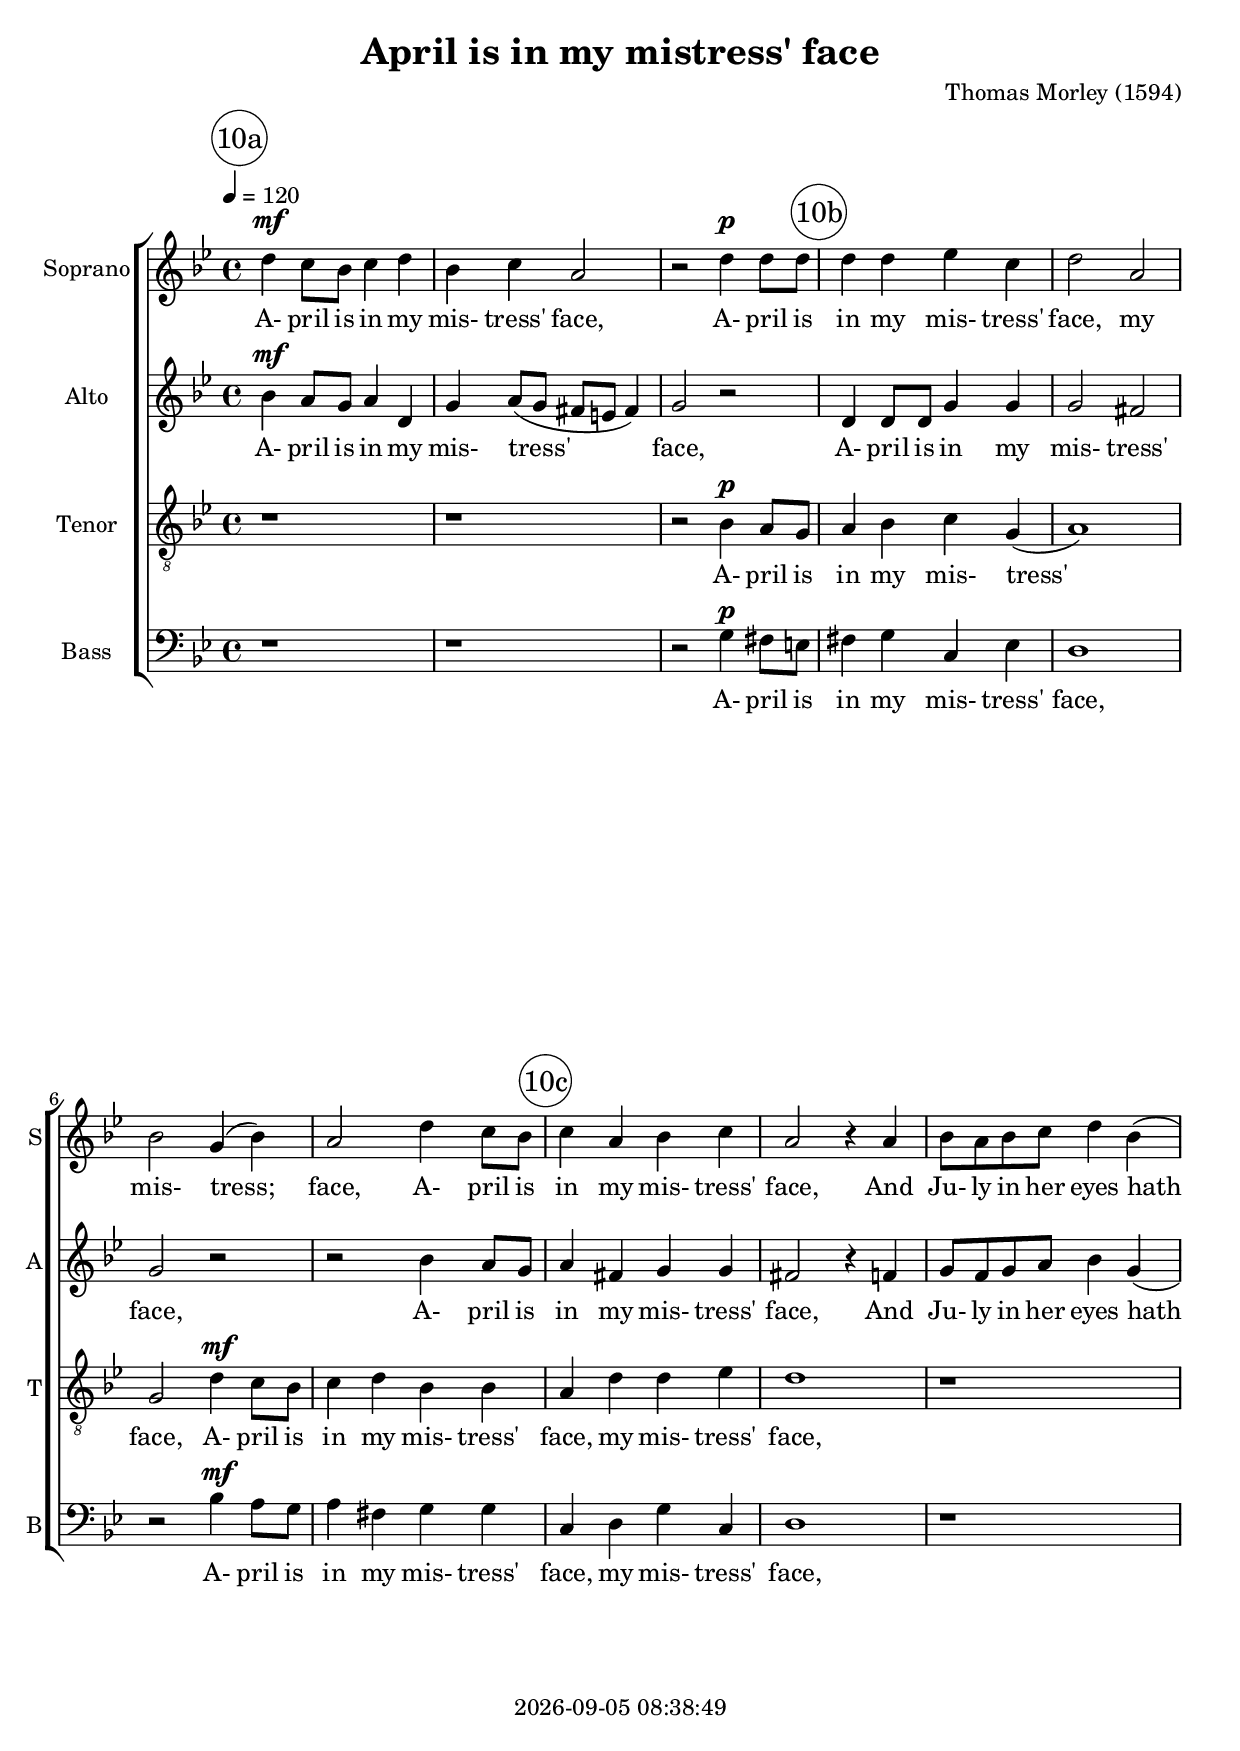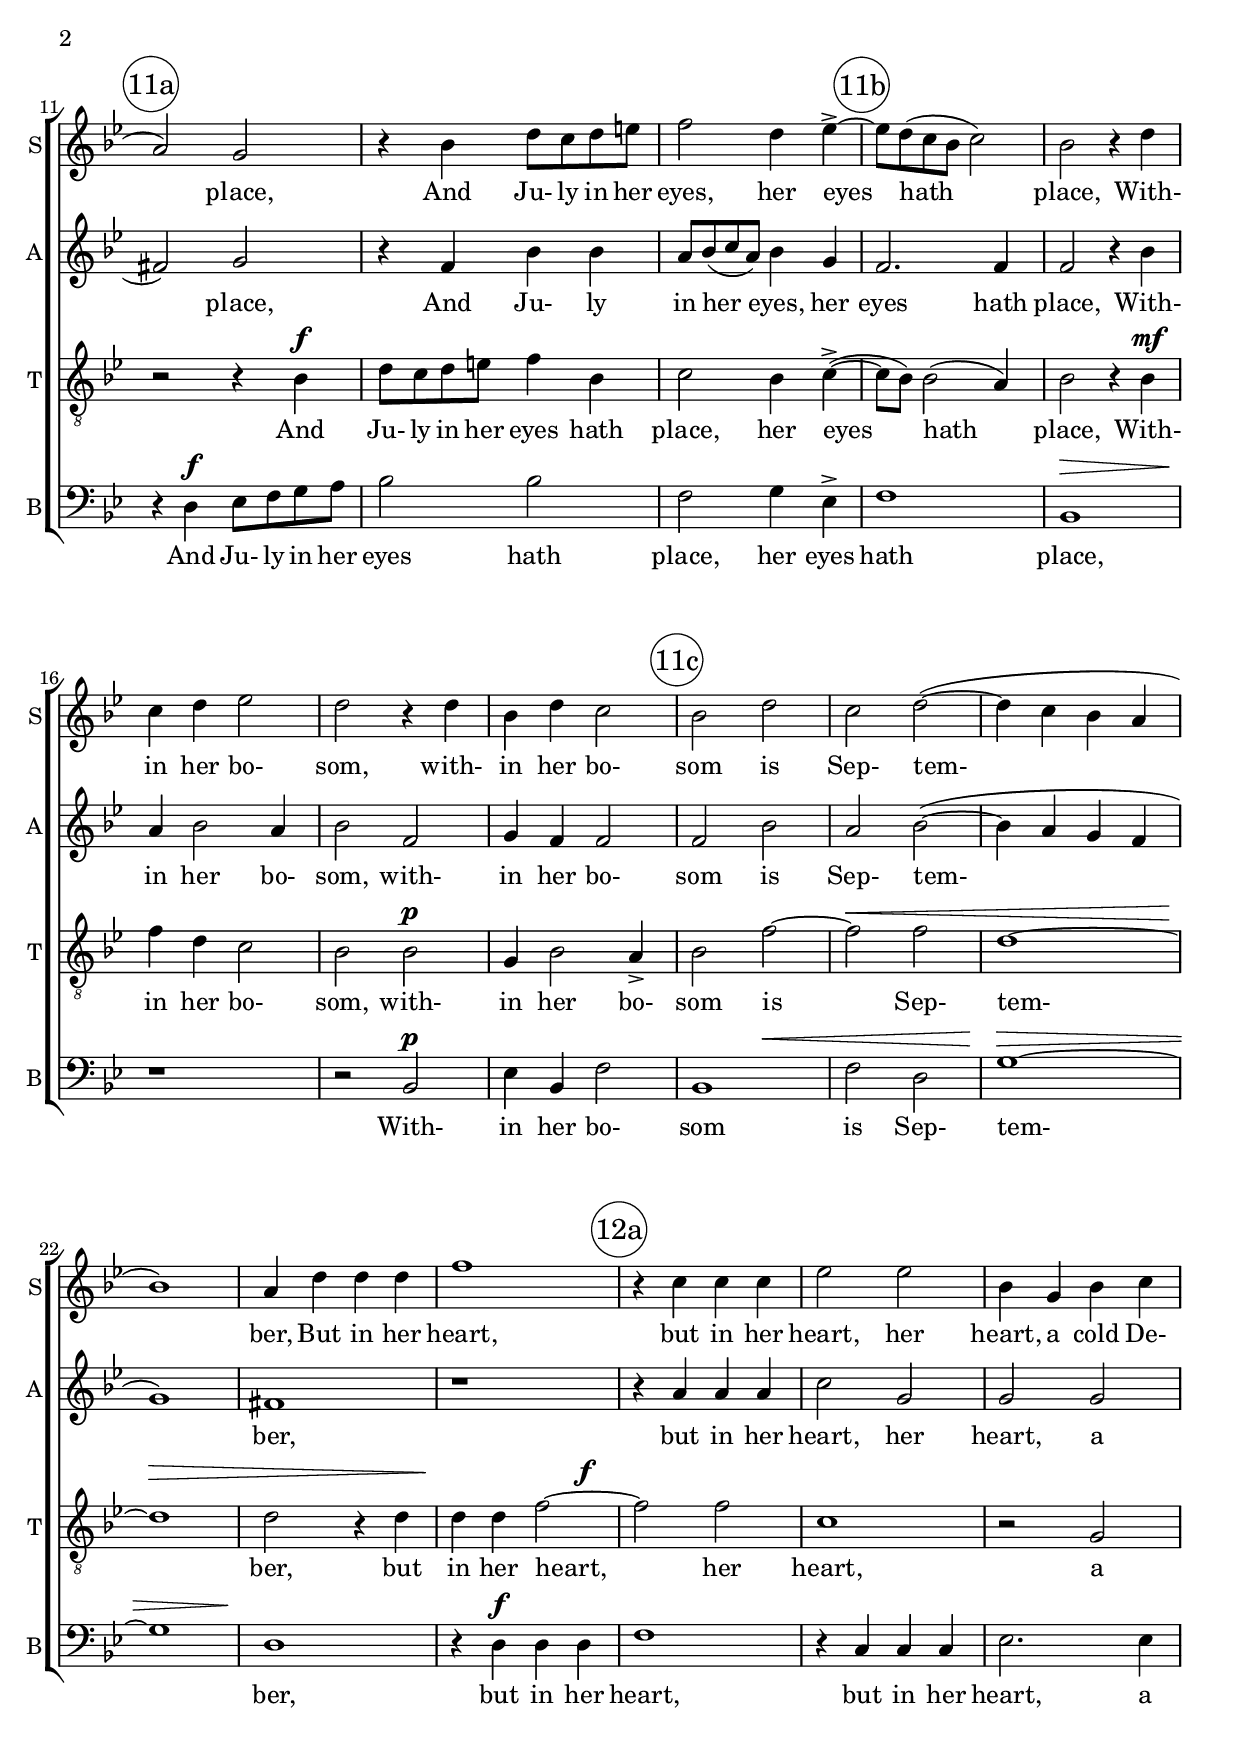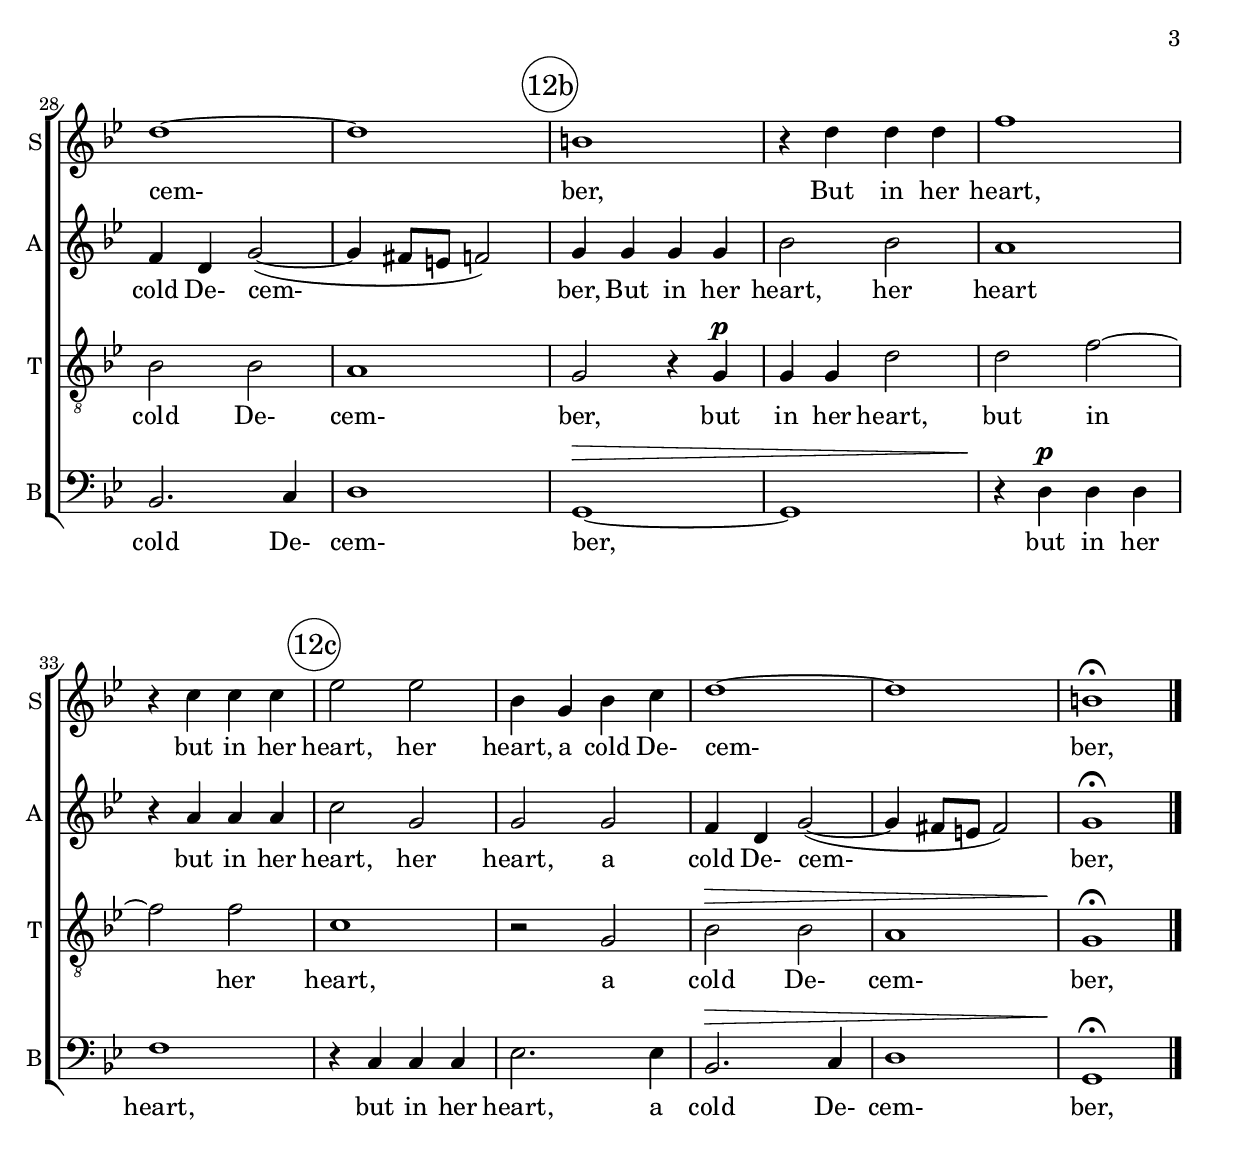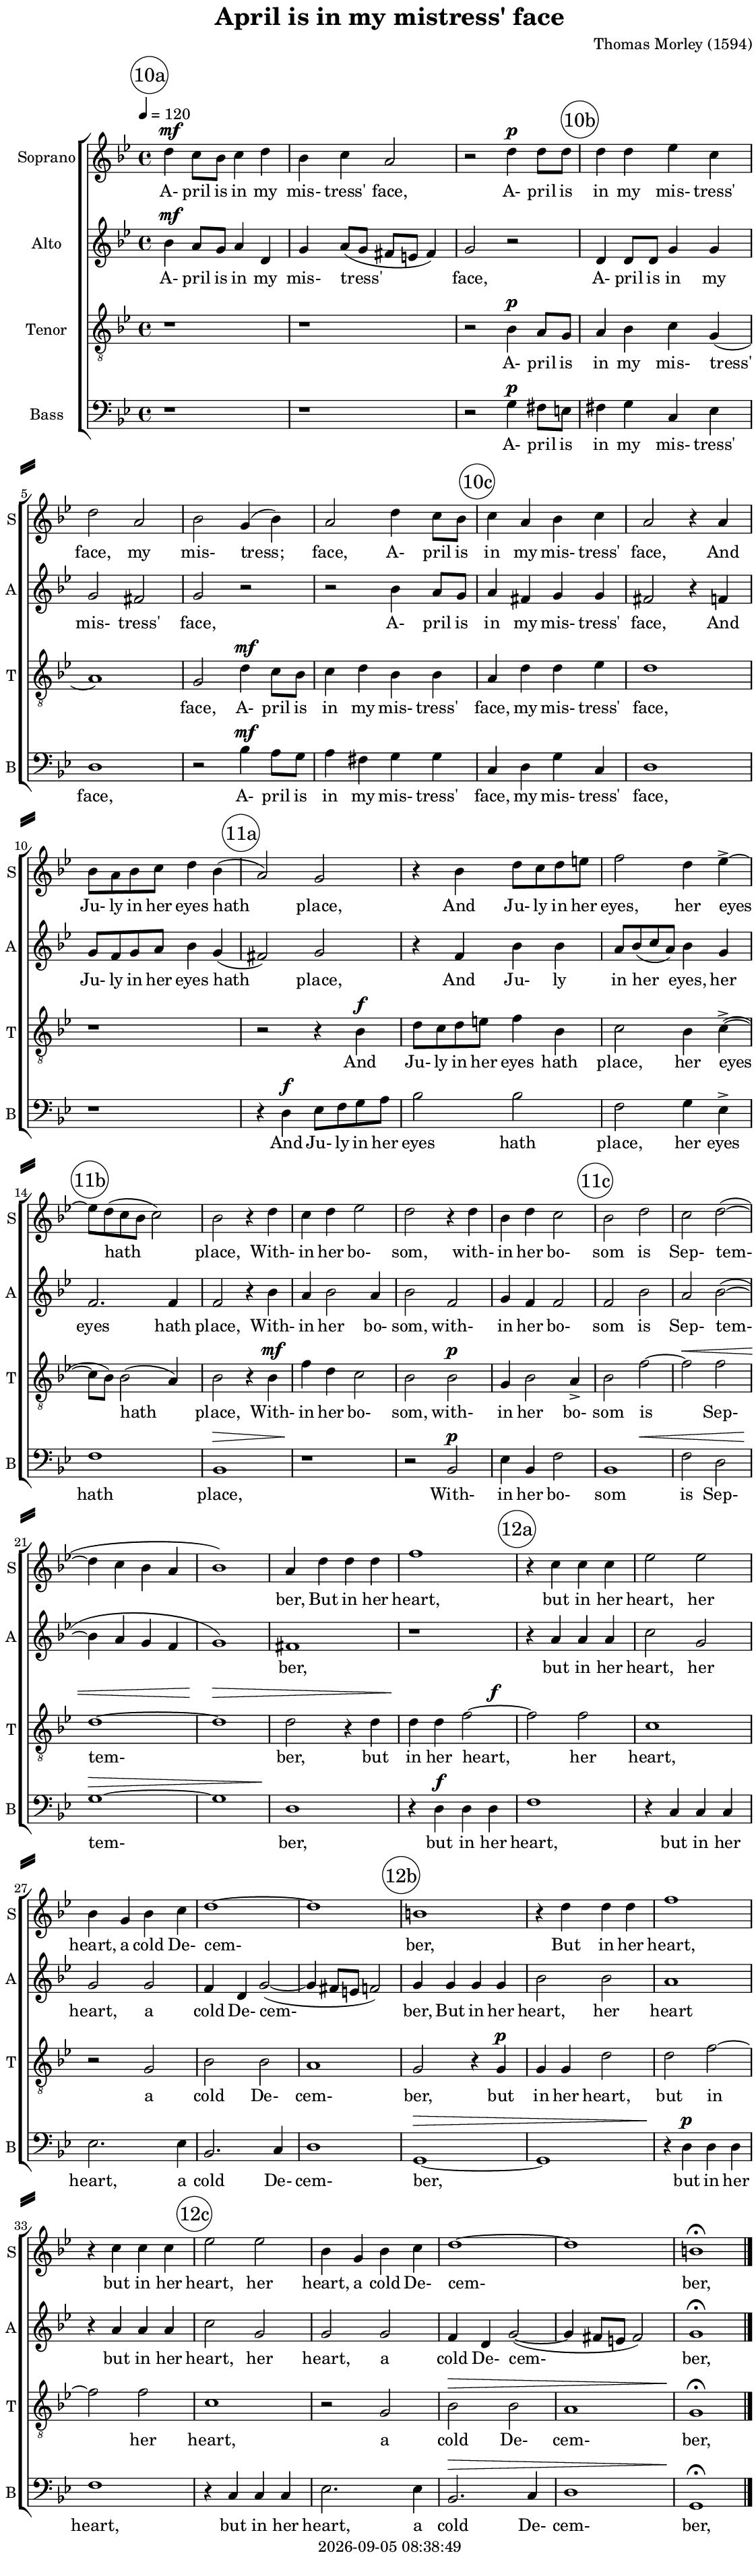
\version "2.19.82"

today = #(strftime "%Y-%m-%d %H:%M:%S" (localtime (current-time)))

\header {
% centered at top
%  dedication  = "dedication"
  title       = "April is in my mistress' face"
%  subtitle    = "subtitle"
%  subsubtitle = "subsubtitle"
%  instrument  = "instrument"
  
% arrangement of following lines:
%
%  poet    composer
%  meter   arranger
%  piece       opus

  composer    = "Thomas Morley (1594)"
%  arranger    = "arranger"
%  opus        = "opus"

%  poet        = "poet"
%  meter       = "meter"
%  piece       = "piece"

% centered at bottom
% tagline     = "tagline" % default lilypond version
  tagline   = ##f
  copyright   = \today
}

% #(set-global-staff-size 16)

% \paper {
%   #(set-paper-size "a4")
%   line-width = 180\mm
%   left-margin = 20\mm
%   bottom-margin = 10\mm
%   top-margin = 10\mm
% }

global = {
  \key bes \major
  \time 4/4
  \tempo 4=120
}

colour = {
  \override NoteHead.color   = #red
  \override Stem.color       = #red
  \override Beam.color       = #red
  \override Accidental.color = #red
  \override Slur.color       = #red
  \override Tie.color        = #red
  \override Dots.color       = #red
}

black = {
  \override NoteHead.color   = #black
  \override Stem.color       = #black
  \override Beam.color       = #black
  \override Accidental.color = #black
  \override Slur.color       = #black
  \override Tie.color        = #black
  \override Dots.color       = #black
}

RehearsalTrack = {
%  \set Score.currentBarNumber = #5
%  \mark \markup { \box 5 }
  \mark \markup { \circle "10a" } s1*3
  \mark \markup { \circle "10b" } s1*4
  \mark \markup { \circle "10c" } s1*3
  \mark \markup { \circle "11a" } s1*3
  \mark \markup { \circle "11b" } s1*5
  \mark \markup { \circle "11c" } s1*6
  \mark \markup { \circle "12a" } s1*5
  \mark \markup { \circle "12b" } s1*4
  \mark \markup { \circle "12c" } s1*5
}

soprano = \relative c'' {
  \global
  d4 c8 bes c4 d
  bes4 c a2
  r2 d4 d8 d
  d4 d ees c
  d2 a
  bes2 g4(bes)
  a2 d4 c8 bes
  c4 a bes c
  a2 r4 a
  bes8 a bes c d4 bes(
  a2) g
  r4 bes d8 c d e
  f2 d4 ees-> ~
  ees8 d(c bes c2)
  bes2 r4 d
  c4 d ees2
  d2 r4 d
  bes4 d c2
  bes2 d
  c2 d~(
  d4 c bes a
  bes1)
  a4 d d d
  f1
  r4 c c c
  ees2 ees
  bes4 g bes c
  d1~
  d1
  b1
  r4 d d d
  f1
  r4 c c c
  ees2 ees
  bes4 g bes c
  d1~
  d1
  b1-\fermata
  \bar "|."
}

dynamicsSop = {
  s1\mf
  s1
  s2 s\p
}

wordsSop = \lyricmode {
  A- pril is in my mis- tress' face,
  A- pril is in my mis- tress' face,
  my mis- tress; face,
  A- pril is in my mis- tress' face,
  And Ju- ly in her eyes hath place,
  And Ju- ly in her eyes, her eyes hath place,
  With- in her bo- som,
  with- in her bo- som is Sep- tem- ber,
  But in her heart,
  but in her heart, her heart, a cold De- cem- ber,
  But in her heart,
  but in her heart, her heart, a cold De- cem- ber,
}

wordsSopMidi = \lyricmode {
  "A" "pril " "is " "in " "my " mis "tress' " "face, "
  "\nA" "pril " "is " "in " "my " mis "tress' " "face, "
  "\nmy " mis "tress; " "face, "
  "\nA" "pril " "is " "in " "my " mis "tress' " "face, "
  "\nAnd " Ju "ly " "in " "her " "eyes " "hath " "place, "
  "\nAnd " Ju "ly " "in " "her " "eyes, " "her " "eyes " "hath " "place, "
  "\nWith" "in " "her " bo "som, "
  "\nwith" "in " "her " bo "som " "is " Sep tem "ber, "
  "\nBut " "in " "her " "heart, "
  "\nbut " "in " "her " "heart, " "her " "heart, " "a " "cold " De cem "ber, "
  "\nBut " "in " "her " "heart, "
  "\nbut " "in " "her " "heart, " "her " "heart, " "a " "cold " De cem "ber, "
}

alto = \relative c'' {
  \global
  bes4 a8 g a4 d,
  g4 a8( g fis e fis4)
  g2 r
  d4 d8 d g4 g
  g2 fis % 5
  g2 r
  r2 bes4 a8 g
  a4 fis g g
  fis2 r4 f
  g8 f g a bes4 g4( % 10
  fis2) g
  r4 f bes bes
  a8 bes(c a) bes4 g
  f2. f4 f2 r4 bes
  a4 bes2 a4 bes2 f % 15
  g4 f f2
  f2 bes
  a2 bes~(
  bes4 a g f
  g1) % 20
  fis1
  r1
  r4 a a a
  c2 g
  g2 g % 25
  f4 d g2~(
  g4 fis8 e f2)
  g4 g g g
  bes2 bes
  a1 % 30
  r4 a a a
  c2 g
  g2 g
  f4 d g2~(
  g4 fis8 e fis2) % 35
  g1-\fermata
%  \bar "|."
}

wordsAlto = \lyricmode {
  A- pril is in my mis- tress' face,
  A- pril is in my mis- tress' face,
  A- pril is in my mis- tress' face,
  And Ju- ly in her eyes hath place,
  And Ju- ly in her eyes, her eyes hath place,
  With- in her bo- som,
  with- in her bo- som is Sep- tem- ber,
  but in her heart, her heart, a cold De- cem- ber,
  But in her heart, her heart
  but in her heart, her heart, a cold De- cem- ber,
}

wordsAltoMidi = \lyricmode {
  "A" "pril " "is " "in " "my " mis "tress' " "face, "
  "\nA" "pril " "is " "in " "my " mis "tress' " "face, "
  "\nA" "pril " "is " "in " "my " mis "tress' " "face, "
  "\nAnd " Ju "ly " "in " "her " "eyes " "hath " "place, "
  "\nAnd " Ju "ly " "in " "her " "eyes, " "her " "eyes " "hath " "place, "
  "\nWith" "in " "her " bo "som, "
  "\nwith" "in " "her " bo "som " "is " Sep tem "ber, "
  "\nbut " "in " "her " "heart, " "her " "heart, " "a " "cold " De cem "ber, "
  "\nBut " "in " "her " "heart, " "her " "heart "
  "\nbut " "in " "her " "heart, " "her " "heart, " "a " "cold " De cem "ber, "
}

dynamicsAlto = {
  s1\mf
  s1
  s1
}

tenor = \relative c' {
  \global
  r1
  r1
  r2 bes4 a8 g
  a4 bes c g(
  a1)
  g2 d'4 c8 bes
  c4 d bes bes
  a4 d d ees
  d1
  r1
  r2 r4 bes
  d8 c d e f4 bes,
  c2 bes4 c->~(
  c8 bes) bes2(a4)
  bes2 r4 bes
  f'4 d c2
  bes2 bes
  g4 bes2 a4->
  bes2 f'~ % 2c
  f2 f
  d1~
  d
  d2 r4 d
  d4 d f2~
  f2 f % 3a
  c1
  r2 g
  bes2 bes
  a1
  g2 r4 g % 12b
  g4 g d'2
  d2 f2~
  f2 f
  c1 % 12c
  r2 g
  bes2 bes
  a1
  g1-\fermata
  \bar "|."
}

dynamicsTenor = {
  s1
  s1
  s2 s\p
  s1
  s1
  s2 s\mf
  s1*4
  s2. s4\f
  s1*3
  s2. s4\mf
  s1
  s2 s\p
  s1
  s1 s\<
  s1
  s1\>
  s1
  s2.\! s4\f
  s1*5
  s2. s4\p
  s1*5
  s1\>
  s1
  s1\!
}

wordsTenor = \lyricmode {
  A- pril is in my mis- tress' face,
  A- pril is in my mis- tress' face,
  my mis- tress' face,
  And Ju- ly in her eyes hath place,
  her eyes hath place,
  With- in her bo- som,
  with- in her bo- som is Sep- tem- ber,
  but in her heart, her heart, a cold De- cem- ber,
  but in her heart, but in her heart, a cold De- cem- ber,
}

wordsTenorMidi = \lyricmode {
  "A" "pril " "is " "in " "my " mis "tress' " "face, "
  "\nA" "pril " "is " "in " "my " mis "tress' " "face, "
  "\nmy " mis "tress' " "face, "
  "\nAnd " Ju "ly " "in " "her " "eyes " "hath " "place, "
  "\nher " "eyes " "hath " "place, "
  "\nWith" "in " "her " bo "som, "
  "\nwith" "in " "her " bo "som " "is " Sep tem "ber, "
  "\nbut " "in " "her " "heart, " "her " "heart, " "a " "cold " De cem "ber, "
  "\nbut " "in " "her " "heart, " "but " "in " "her " "heart, " "a " "cold " De cem "ber, "
}

bass= \relative c' {
  \global
  r1
  r1
  r2 g4 fis8 e
  fis4 g c, ees
  d1
  r2 bes'4 a8 g
  a4 fis g g
  c,4 d g c, % 10c
  d1
  r1
  r4 d ees8 f g a % 11a
  bes2 bes
  f2 g4 ees->
  f1 % 11b
  bes,1
  r1
  r2 bes
  ees4 bes f'2
  bes,1 % 11c
  f'2 d
  g1~
  g1
  d1
  r4 d d d
  f1 % 12a
  r4 c c c
  ees2. ees4
  bes2. c4
  d1
  g,1~ % 12b
  g1
  r4 d' d d
  f1
  r4 c c c % 12c
  ees2. ees4
  bes2. c4
  d1
  g,1-\fermata
%  \bar "|."
}

dynamicsBass = {
  s1 % 10a
  s1
  s2 s\p
  s1*2 % 10b
  s2 s\mf
  s1
  s1*3 % 10c
  s4 s2.\f % 11a
  s1*2
  s1 % 11b
  s1\>
  s1\!
  s2 s\p
  s1
  s2 s\< % 11c
  s1
  s1\>
  s1
  s1\!
  s4 s2.\f
  s1*5 % 12a
  s1\> % 12b
  s1
  s4\! s2.\p
  s1
  s1*2 % 12c
  s1\>
  s1
  s1\!
}

wordsBass = \lyricmode {
  A- pril is in my mis- tress' face,
  A- pril is in my mis- tress' face,
  my mis- tress' face,
  And Ju- ly in her eyes hath place,
  her eyes hath place,
  With- in her bo- som is Sep- tem- ber,
  but in her heart, but in her heart, a cold De- cem- ber,
  but in her heart, but in her heart, a cold De- cem- ber,
}

wordsBassMidi = \lyricmode {
  "A" "pril " "is " "in " "my " mis "tress' " "face, "
  "\nA" "pril " "is " "in " "my " mis "tress' " "face, "
  "\nmy " mis "tress' " "face, "
  "\nAnd " Ju "ly " "in " "her " "eyes " "hath " "place, "
  "\nher " "eyes " "hath " "place, "
  "\nWith" "in " "her " bo "som " "is " Sep tem "ber, "
  "\nbut " "in " "her " "heart, " "but " "in " "her " "heart, " "a " "cold " De cem "ber, "
  "\nbut " "in " "her " "heart, " "but " "in " "her " "heart, " "a " "cold " De cem "ber, "
}

\book {
  \bookOutputSuffix "single"
  \score {
    <<
      \new ChoirStaff <<
                                % Single soprano staff
        \new Dynamics \dynamicsSop
        \new Staff \with { instrumentName = #"Soprano" shortInstrumentName = #"S" } <<
          \new Voice \RehearsalTrack
          \new Voice = "soprano" \soprano
          \new Lyrics \lyricsto "soprano" \wordsSop
        >>
                                % Single alto staff
        \new Dynamics \dynamicsAlto
        \new Staff \with { instrumentName = #"Alto" shortInstrumentName = #"A" } <<
          \new Voice = "alto" \alto
          \new Lyrics \lyricsto "alto" \wordsAlto
        >>
                                % Single tenor staff
        \new Dynamics \dynamicsTenor
        \new Staff \with { instrumentName = #"Tenor" shortInstrumentName = #"T" } <<
          \clef "treble_8"
          \new Voice = "tenor" \tenor
          \new Lyrics \lyricsto "tenor" \wordsTenor
        >>
                                % Single bass staff
        \new Dynamics \dynamicsBass
        \new Staff \with { instrumentName = #"Bass" shortInstrumentName = #"B" } <<
          \clef "bass"
          \new Voice = "bass" \bass
          \new Lyrics \lyricsto "bass" \wordsBass
        >>
      >>
    >>
    \layout {
      indent = 1.5\cm
      \context {
        \Staff \RemoveAllEmptyStaves
      }
    }
  }
}

\book {
  \bookOutputSuffix "singlepage"
  \paper {
    top-margin = 0
    left-margin = 7
    right-margin = 1
    paper-width = 190\mm
    page-breaking = #ly:one-page-breaking
    system-system-spacing.basic-distance = #15
    system-separator-markup = \slashSeparator
  }
  \score {
    <<
      \new ChoirStaff <<
                                % Single soprano staff
        \new Dynamics \dynamicsSop
        \new Staff \with { instrumentName = #"Soprano" shortInstrumentName = #"S" } <<
          \new Voice \RehearsalTrack
          \new Voice = "soprano" \soprano
          \new Lyrics \lyricsto "soprano" \wordsSop
        >>
                                % Single alto staff
        \new Dynamics \dynamicsAlto
        \new Staff \with { instrumentName = #"Alto" shortInstrumentName = #"A" } <<
          \new Voice = "alto" \alto
          \new Lyrics \lyricsto "alto" \wordsAlto
        >>
                                % Single tenor staff
        \new Dynamics \dynamicsTenor
        \new Staff \with { instrumentName = #"Tenor" shortInstrumentName = #"T" } <<
          \clef "treble_8"
          \new Voice = "tenor" \tenor
          \new Lyrics \lyricsto "tenor" \wordsTenor
        >>
                                % Single bass staff
        \new Dynamics \dynamicsBass
        \new Staff \with { instrumentName = #"Bass" shortInstrumentName = #"B" } <<
          \clef "bass"
          \new Voice = "bass" \bass
          \new Lyrics \lyricsto "bass" \wordsBass
        >>
      >>
    >>
    \layout {
      indent = 1.5\cm
      \context {
        \Staff \RemoveAllEmptyStaves
      }
    }
  }
}

\book {
  \bookOutputSuffix "midi-sop"
  \score {
%    \articulate
    <<
      \new ChoirStaff <<
                                % Single soprano staff
        \new Dynamics \dynamicsSop
        \new Staff \with { instrumentName = #"Soprano" shortInstrumentName = #"S" } <<
          \new Voice = "soprano" \soprano
          \new Lyrics \lyricsto "soprano" \wordsSopMidi
        >>
                                % Single alto staff
        \new Dynamics \dynamicsAlto
        \new Staff \with { instrumentName = #"Alto" shortInstrumentName = #"A" } <<
          \new Voice = "alto" \alto
        >>
                                % Single tenor staff
        \new Dynamics \dynamicsTenor
        \new Staff \with { instrumentName = #"Tenor" shortInstrumentName = #"T" } <<
          \clef "treble_8"
          \new Voice = "tenor" \tenor
        >>
                                % Single bass staff
        \new Dynamics \dynamicsBass
        \new Staff \with { instrumentName = #"Bass" shortInstrumentName = #"B" } <<
          \clef "bass"
          \new Voice = "bass" \bass
        >>
      >>
    >>
    \midi {}
  }
}

\book {
  \bookOutputSuffix "midi-alto"
  \score {
%    \articulate
    <<
      \new ChoirStaff <<
                                % Single soprano staff
        \new Dynamics \dynamicsSop
        \new Staff \with { instrumentName = #"Soprano" shortInstrumentName = #"S" } <<
          \new Voice = "soprano" \soprano
        >>
                                % Single alto staff
        \new Dynamics \dynamicsAlto
        \new Staff \with { instrumentName = #"Alto" shortInstrumentName = #"A" } <<
          \new Voice = "alto" \alto
          \new Lyrics \lyricsto "alto" \wordsAltoMidi
        >>
                                % Single tenor staff
        \new Dynamics \dynamicsTenor
        \new Staff \with { instrumentName = #"Tenor" shortInstrumentName = #"T" } <<
          \clef "treble_8"
          \new Voice = "tenor" \tenor
        >>
                                % Single bass staff
        \new Dynamics \dynamicsBass
        \new Staff \with { instrumentName = #"Bass" shortInstrumentName = #"B" } <<
          \clef "bass"
          \new Voice = "bass" \bass
        >>
      >>
    >>
    \midi {}
  }
}

\book {
  \bookOutputSuffix "midi-tenor"
  \score {
%    \articulate
    <<
      \new ChoirStaff <<
                                % Single soprano staff
        \new Dynamics \dynamicsSop
        \new Staff \with { instrumentName = #"Soprano" shortInstrumentName = #"S" } <<
          \new Voice = "soprano" \soprano
        >>
                                % Single alto staff
        \new Dynamics \dynamicsAlto
        \new Staff \with { instrumentName = #"Alto" shortInstrumentName = #"A" } <<
          \new Voice = "alto" \alto
        >>
                                % Single tenor staff
        \new Dynamics \dynamicsTenor
        \new Staff \with { instrumentName = #"Tenor" shortInstrumentName = #"T" } <<
          \clef "treble_8"
          \new Voice = "tenor" \tenor
          \new Lyrics \lyricsto "tenor" \wordsTenorMidi
        >>
                                % Single bass staff
        \new Dynamics \dynamicsBass
        \new Staff \with { instrumentName = #"Bass" shortInstrumentName = #"B" } <<
          \clef "bass"
          \new Voice = "bass" \bass
        >>
      >>
    >>
    \midi {}
  }
}

\book {
  \bookOutputSuffix "midi-bass"
  \score {
%    \articulate
    <<
      \new ChoirStaff <<
                                % Single soprano staff
        \new Dynamics \dynamicsSop
        \new Staff \with { instrumentName = #"Soprano" shortInstrumentName = #"S" } <<
          \new Voice = "soprano" \soprano
        >>
                                % Single alto staff
        \new Dynamics \dynamicsAlto
        \new Staff \with { instrumentName = #"Alto" shortInstrumentName = #"A" } <<
          \new Voice = "alto" \alto
        >>
                                % Single tenor staff
        \new Dynamics \dynamicsTenor
        \new Staff \with { instrumentName = #"Tenor" shortInstrumentName = #"T" } <<
          \clef "treble_8"
          \new Voice = "tenor" \tenor
        >>
                                % Single bass staff
        \new Dynamics \dynamicsBass
        \new Staff \with { instrumentName = #"Bass" shortInstrumentName = #"B" } <<
          \clef "bass"
          \new Voice = "bass" \bass
          \new Lyrics \lyricsto "bass" \wordsBassMidi
        >>
      >>
    >>
    \midi {}
  }
}
